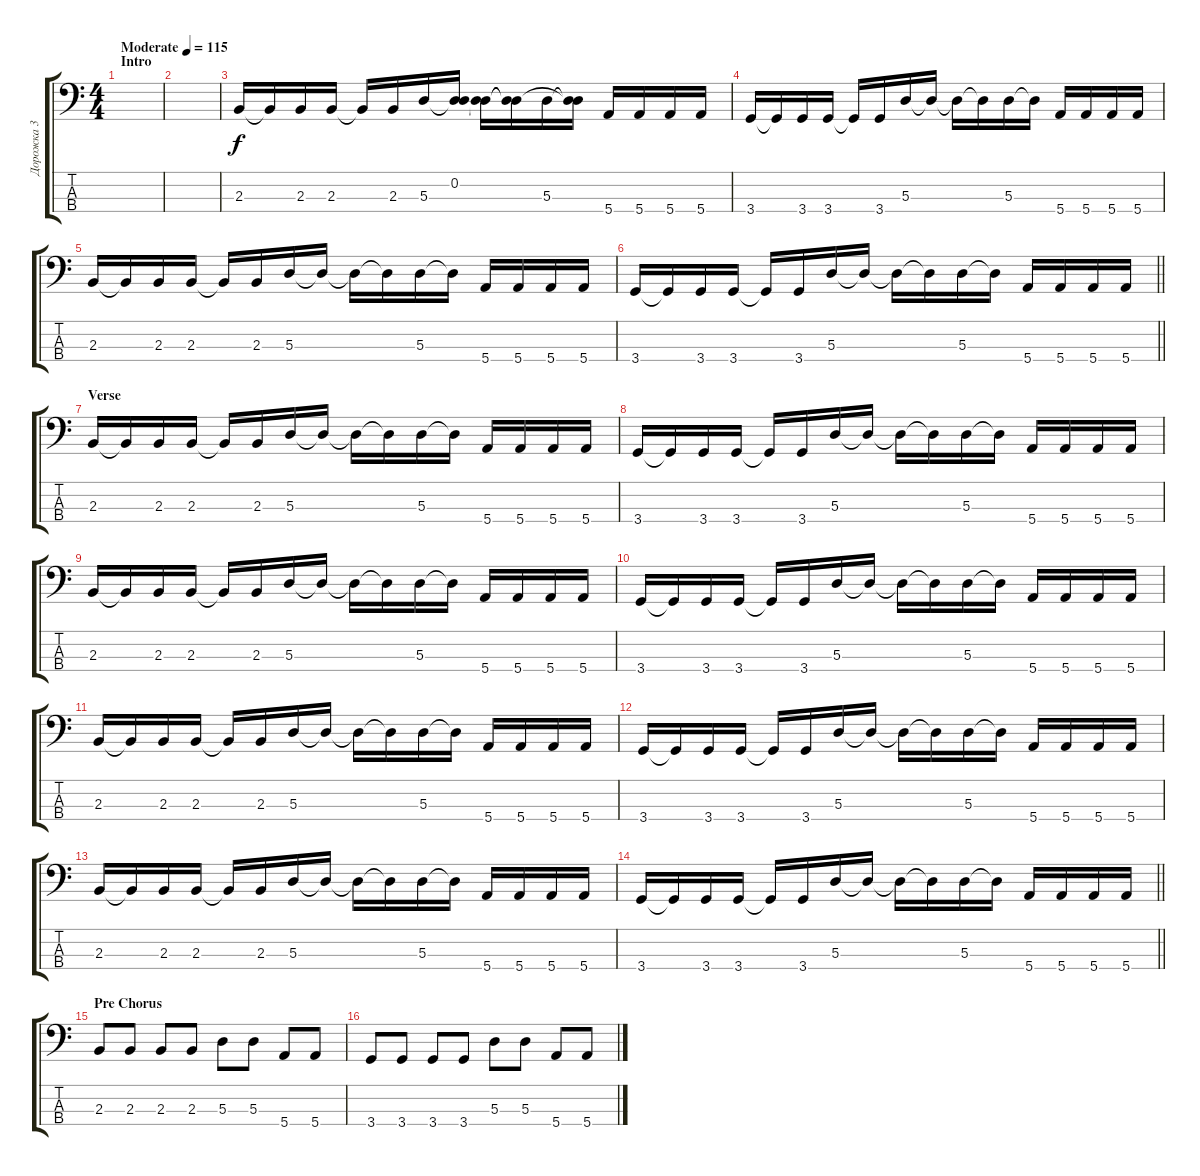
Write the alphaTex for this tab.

\track ("Дорожка 3" "Дорожка 3") {instrument electricbassfinger}
\staff {score tabs}
\tuning (G2 D2 A1 E1) {hide}
\ts (4 4)
\section ("" "Intro")
\tempo (115 "Moderate")
\clef f4
\ks c
|
|
2.3.16 2.3{t}.16 2.3.16 2.3.16 2.3{t}.16 2.3.16 5.3.16 (0.2 5.3{t}).16 (0.2{t} 5.3{t}).16 (0.2{t} 5.3{t}).16 5.3.16 (0.2{t} 5.3{t}).16 5.4.16 5.4.16 5.4.16 5.4.16 |
3.4.16 3.4{t}.16 3.4.16 3.4.16 3.4{t}.16 3.4.16 5.3.16 5.3{t}.16 5.3{t}.16 5.3{t}.16 5.3.16 5.3{t}.16 5.4.16 5.4.16 5.4.16 5.4.16 |
2.3.16 2.3{t}.16 2.3.16 2.3.16 2.3{t}.16 2.3.16 5.3.16 5.3{t}.16 5.3{t}.16 5.3{t}.16 5.3.16 5.3{t}.16 5.4.16 5.4.16 5.4.16 5.4.16 |
\barLineRight lightlight
3.4.16 3.4{t}.16 3.4.16 3.4.16 3.4{t}.16 3.4.16 5.3.16 5.3{t}.16 5.3{t}.16 5.3{t}.16 5.3.16 5.3{t}.16 5.4.16 5.4.16 5.4.16 5.4.16 |
\section ("" "Verse")
2.3.16 2.3{t}.16 2.3.16 2.3.16 2.3{t}.16 2.3.16 5.3.16 5.3{t}.16 5.3{t}.16 5.3{t}.16 5.3.16 5.3{t}.16 5.4.16 5.4.16 5.4.16 5.4.16 |
3.4.16 3.4{t}.16 3.4.16 3.4.16 3.4{t}.16 3.4.16 5.3.16 5.3{t}.16 5.3{t}.16 5.3{t}.16 5.3.16 5.3{t}.16 5.4.16 5.4.16 5.4.16 5.4.16 |
2.3.16 2.3{t}.16 2.3.16 2.3.16 2.3{t}.16 2.3.16 5.3.16 5.3{t}.16 5.3{t}.16 5.3{t}.16 5.3.16 5.3{t}.16 5.4.16 5.4.16 5.4.16 5.4.16 |
3.4.16 3.4{t}.16 3.4.16 3.4.16 3.4{t}.16 3.4.16 5.3.16 5.3{t}.16 5.3{t}.16 5.3{t}.16 5.3.16 5.3{t}.16 5.4.16 5.4.16 5.4.16 5.4.16 |
2.3.16 2.3{t}.16 2.3.16 2.3.16 2.3{t}.16 2.3.16 5.3.16 5.3{t}.16 5.3{t}.16 5.3{t}.16 5.3.16 5.3{t}.16 5.4.16 5.4.16 5.4.16 5.4.16 |
3.4.16 3.4{t}.16 3.4.16 3.4.16 3.4{t}.16 3.4.16 5.3.16 5.3{t}.16 5.3{t}.16 5.3{t}.16 5.3.16 5.3{t}.16 5.4.16 5.4.16 5.4.16 5.4.16 |
2.3.16 2.3{t}.16 2.3.16 2.3.16 2.3{t}.16 2.3.16 5.3.16 5.3{t}.16 5.3{t}.16 5.3{t}.16 5.3.16 5.3{t}.16 5.4.16 5.4.16 5.4.16 5.4.16 |
\barLineRight lightlight
3.4.16 3.4{t}.16 3.4.16 3.4.16 3.4{t}.16 3.4.16 5.3.16 5.3{t}.16 5.3{t}.16 5.3{t}.16 5.3.16 5.3{t}.16 5.4.16 5.4.16 5.4.16 5.4.16 |
\section ("" "Pre Chorus")
2.3.8 2.3.8 2.3.8 2.3.8 5.3.8 5.3.8 5.4.8 5.4.8 |
3.4.8 3.4.8 3.4.8 3.4.8 5.3.8 5.3.8 5.4.8 5.4.8
